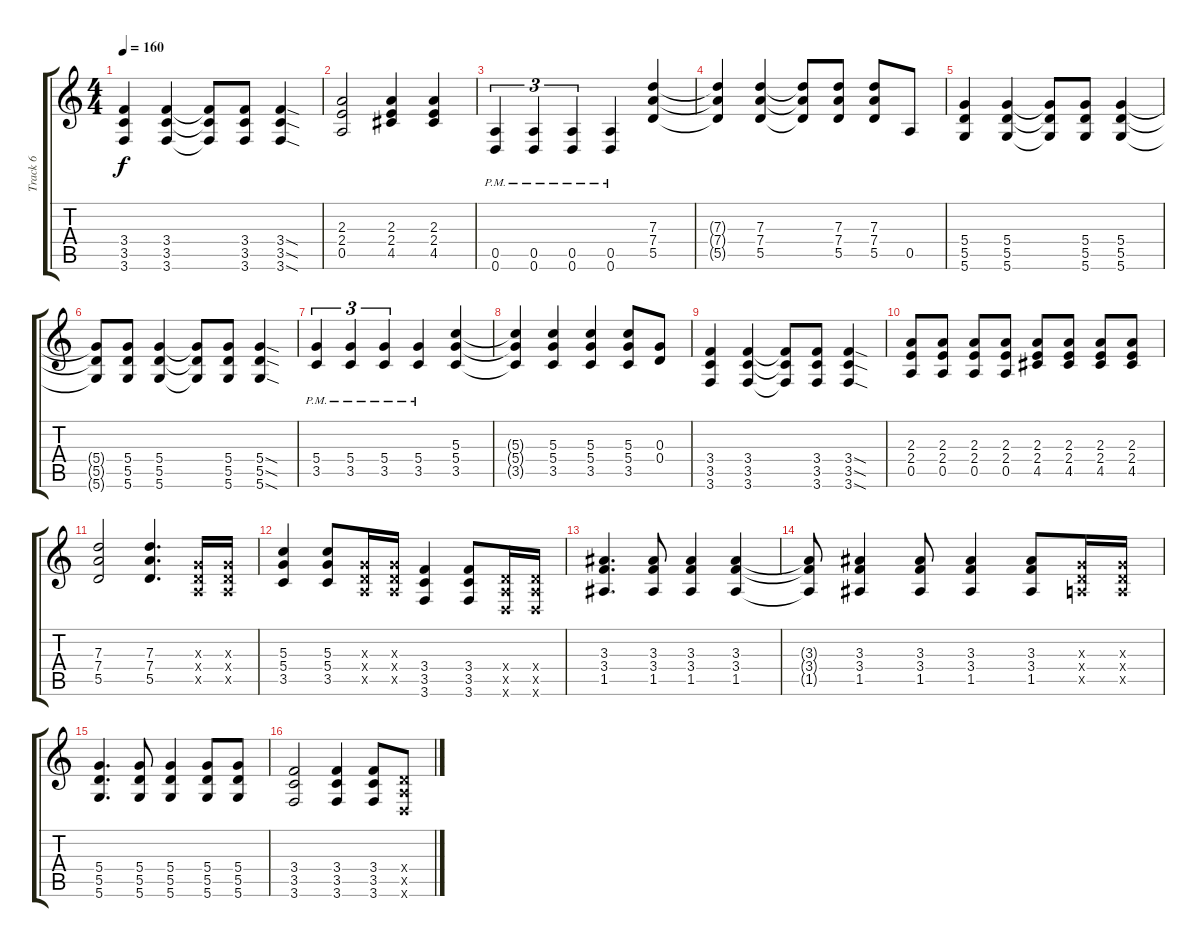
\track ("Track 6" "Track 6") {instrument distortionguitar}
\staff {score tabs}
\tuning (E4 B3 G3 D3 A2 D2) {hide}
\ts (4 4)
\tempo 160
\clef g2
\ks c
(3.4 3.5 3.6).4{dy f} (3.4 3.5 3.6).4 (3.4{t} 3.5{t} 3.6{t}).8 (3.4 3.5 3.6).8 (3.4{sod} 3.5{sod} 3.6{sod}).4 |
(2.3 2.4 0.5).2 (2.3 2.4 4.5).4 (2.3 2.4 4.5).4 |
(0.5{pm} 0.6{pm}).4{tu (3 2)} (0.5{pm} 0.6{pm}).4{tu (3 2)} (0.5{pm} 0.6{pm}).4{tu (3 2)} (0.5{pm} 0.6{pm}).4 (7.3 7.4 5.5).4 |
(7.3{t} 7.4{t} 5.5{t}).4 (7.3 7.4 5.5).4 (7.3{t} 7.4{t} 5.5{t}).8 (7.3 7.4 5.5).8 (7.3 7.4 5.5).8 0.5.8 |
(5.4 5.5 5.6).4 (5.4 5.5 5.6).4 (5.4{t} 5.5{t} 5.6{t}).8 (5.4 5.5 5.6).8 (5.4 5.5 5.6).4 |
(5.4{t} 5.5{t} 5.6{t}).8 (5.4 5.5 5.6).8 (5.4 5.5 5.6).4 (5.4{t} 5.5{t} 5.6{t}).8 (5.4 5.5 5.6).8 (5.4{sod} 5.5{sod} 5.6{sod}).4 |
(5.4{pm} 3.5{pm}).4{tu (3 2)} (5.4{pm} 3.5{pm}).4{tu (3 2)} (5.4{pm} 3.5{pm}).4{tu (3 2)} (5.4{pm} 3.5{pm}).4 (5.3 5.4 3.5).4 |
(5.3{t} 5.4{t} 3.5{t}).4 (5.3 5.4 3.5).4 (5.3 5.4 3.5).4 (5.3 5.4 3.5).8 (0.3 0.4).8 |
(3.4 3.5 3.6).4 (3.4 3.5 3.6).4 (3.4{t} 3.5{t} 3.6{t}).8 (3.4 3.5 3.6).8 (3.4{sod} 3.5{sod} 3.6{sod}).4 |
(2.3 2.4 0.5).8 (2.3 2.4 0.5).8 (2.3 2.4 0.5).8 (2.3 2.4 0.5).8 (2.3 2.4 4.5).8 (2.3 2.4 4.5).8 (2.3 2.4 4.5).8 (2.3 2.4 4.5).8 |
(7.3 7.4 5.5).2 (7.3 7.4 5.5).4{d} (0.3{x} 0.4{x} 0.5{x}).16 (0.3{x} 0.4{x} 0.5{x}).16 |
(5.3 5.4 3.5).4 (5.3 5.4 3.5).8 (0.3{x} 0.4{x} 0.5{x}).16 (0.3{x} 0.4{x} 0.5{x}).16 (3.4 3.5 3.6).4 (3.4 3.5 3.6).8 (0.4{x} 0.5{x} 0.6{x}).16 (0.4{x} 0.5{x} 0.6{x}).16 |
(3.3 3.4 1.5).4{d} (3.3 3.4 1.5).8 (3.3 3.4 1.5).4 (3.3 3.4 1.5).4 |
(3.3{t} 3.4{t} 1.5{t}).8 (3.3 3.4 1.5).4 (3.3 3.4 1.5).8 (3.3 3.4 1.5).4 (3.3 3.4 1.5).8 (0.3{x} 0.4{x} 0.5{x}).16 (0.3{x} 0.4{x} 0.5{x}).16 |
(5.4 5.5 5.6).4{d} (5.4 5.5 5.6).8 (5.4 5.5 5.6).4 (5.4 5.5 5.6).8 (5.4 5.5 5.6).8 |
(3.4 3.5 3.6).2 (3.4 3.5 3.6).4 (3.4 3.5 3.6).8 (0.4{x} 0.5{x} 0.6{x}).8
